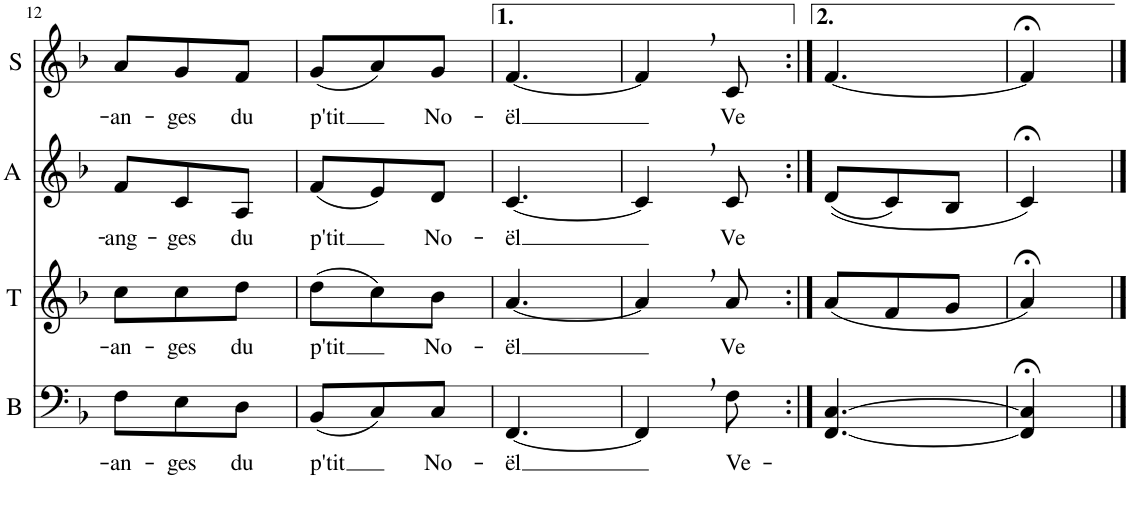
**kern	**text	**kern	**text	**kern	**text	**kern	**text
*part4	*part4	*part3	*part3	*part2	*part2	*part1	*part1
*staff4	*staff4	*staff3	*staff3	*staff2	*staff2	*staff1	*staff1
*I"B	*	*I"T	*	*I"A	*	*I"S	*
*I'B	*	*I'T	*	*I'A	*	*I'S	*
!!LO:PB:g=z
*clefF4	*	*clefG2	*	*clefG2	*	*clefG2	*
*k[b-]	*	*k[b-]	*	*k[b-]	*	*k[b-]	*
*M3/8	*	*M3/8	*	*M3/8	*	*M3/8	*
=12	=12	=12	=12	=12	=12	=12	=12
!	!LO:LY:b	!	!LO:LY:b	!	!LO:LY:b	!	!LO:LY:b
8F\L	-an-	8cc\L	-an-	8f/L	-ang-	8a/L	-an-
!	!LO:LY:b	!	!LO:LY:b	!	!LO:LY:b	!	!LO:LY:b
8E\	-ges	8cc\	-ges	8c/	-ges	8g/	-ges
!	!LO:LY:b	!	!LO:LY:b	!	!LO:LY:b	!	!LO:LY:b
8D\J	du	8dd\J	du	8A/J	du	8f/J	du
=13	=13	=13	=13	=13	=13	=13	=13
!	!LO:LY:b	!	!LO:LY:b	!	!LO:LY:b	!	!LO:LY:b
(8BB-/L	p'tit	(8dd\L	p'tit	(8f/L	p'tit	(8g/L	p'tit
8C/)	.	8cc\)	.	8e/)	.	8a/)	.
!	!LO:LY:b	!	!LO:LY:b	!	!LO:LY:b	!	!LO:LY:b
8C/J	No-	8b-\J	No-	8d/J	No-	8g/J	No-
=14	=14	=14	=14	=14	=14	=14	=14
!	!LO:LY:b	!	!LO:LY:b	!	!LO:LY:b	!	!LO:LY:b
[4.FF/	-ël	[4.a/	-ël	[4.c/	-ël	[4.f/	-ël
=15	=15	=15	=15	=15	=15	=15	=15
4FF,/]	.	4a,/]	.	4c,/]	.	4f,/]	.
!	!LO:LY:b	!	!LO:LY:b	!	!LO:LY:b	!	!LO:LY:b
8F\	Ve-	8a/	Ve	8c/	Ve	8c/	Ve
=16:|!	=16:|!	=16:|!	=16:|!	=16:|!	=16:|!	=16:|!	=16:|!
[4.FF/ [4.C/	.	(8a/L	.	((8d/L	.	[4.f/	.
.	.	8f/	.	8c/)	.	.	.
.	.	8g/J	.	8B-/J	.	.	.
=17	=17	=17	=17	=17	=17	=17	=17
4FF/];< 4C/];<	.	4a;</)	.	4c;</)	.	4f;</]	.
==	==	==	==	==	==	==	==
*-	*-	*-	*-	*-	*-	*-	*-
